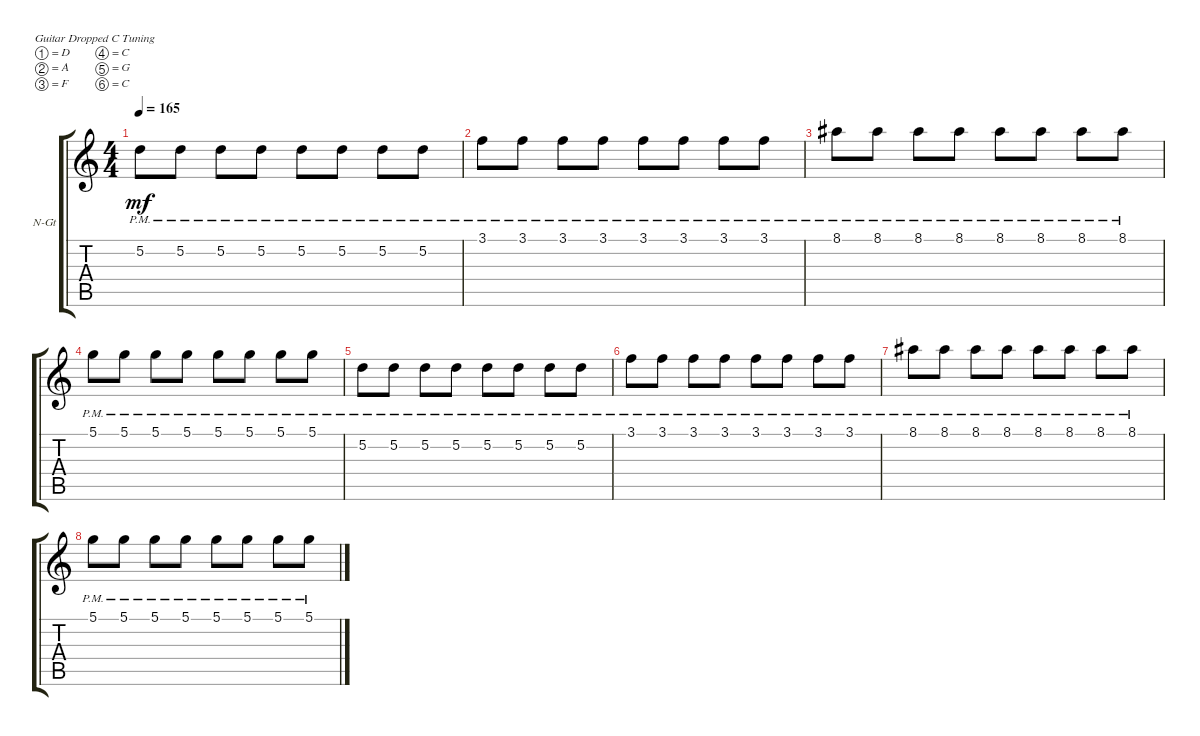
\defaultSystemsLayout 4
\bracketExtendMode groupsimilarinstruments
\firstSystemTrackNameOrientation horizontal
\otherSystemsTrackNameOrientation horizontal
\track ("Clean Intro" "N-Gt") {instrument acousticguitarnylon}
\staff {score tabs}
\tuning (D4 A3 F3 C3 G2 C2)
\ts (4 4)
\tempo 165
\clef g2
\scale
0.485477
\ks c
5.2{pm}.8{dy mf instrument acousticguitarnylon} 5.2{pm}.8 5.2{pm}.8 5.2{pm}.8 5.2{pm}.8 5.2{pm}.8 5.2{pm}.8 5.2{pm}.8 |
\scale
0.257261 3.1{pm}.8 3.1{pm}.8 3.1{pm}.8 3.1{pm}.8 3.1{pm}.8 3.1{pm}.8 3.1{pm}.8 3.1{pm}.8 |
\scale
0.257261 8.1{pm}.8 8.1{pm}.8 8.1{pm}.8 8.1{pm}.8 8.1{pm}.8 8.1{pm}.8 8.1{pm}.8 8.1{pm}.8 |
\scale
0.333333 5.1{pm}.8 5.1{pm}.8 5.1{pm}.8 5.1{pm}.8 5.1{pm}.8 5.1{pm}.8 5.1{pm}.8 5.1{pm}.8 |
\scale
0.333333 5.2{pm}.8 5.2{pm}.8 5.2{pm}.8 5.2{pm}.8 5.2{pm}.8 5.2{pm}.8 5.2{pm}.8 5.2{pm}.8 |
\scale
0.333333 3.1{pm}.8 3.1{pm}.8 3.1{pm}.8 3.1{pm}.8 3.1{pm}.8 3.1{pm}.8 3.1{pm}.8 3.1{pm}.8 |
\scale
0.333333 8.1{pm}.8 8.1{pm}.8 8.1{pm}.8 8.1{pm}.8 8.1{pm}.8 8.1{pm}.8 8.1{pm}.8 8.1{pm}.8 |
\scale
0.333333 5.1{pm}.8 5.1{pm}.8 5.1{pm}.8 5.1{pm}.8 5.1{pm}.8 5.1{pm}.8 5.1{pm}.8 5.1{pm}.8 |
\scale
0.333333 |
\scale
0.333333 |
\scale
0.333333 |
\scale
0.333333 |
\scale
0.333333 |
\scale
0.333333 |
\scale
0.333333 |
\scale
0.333333
